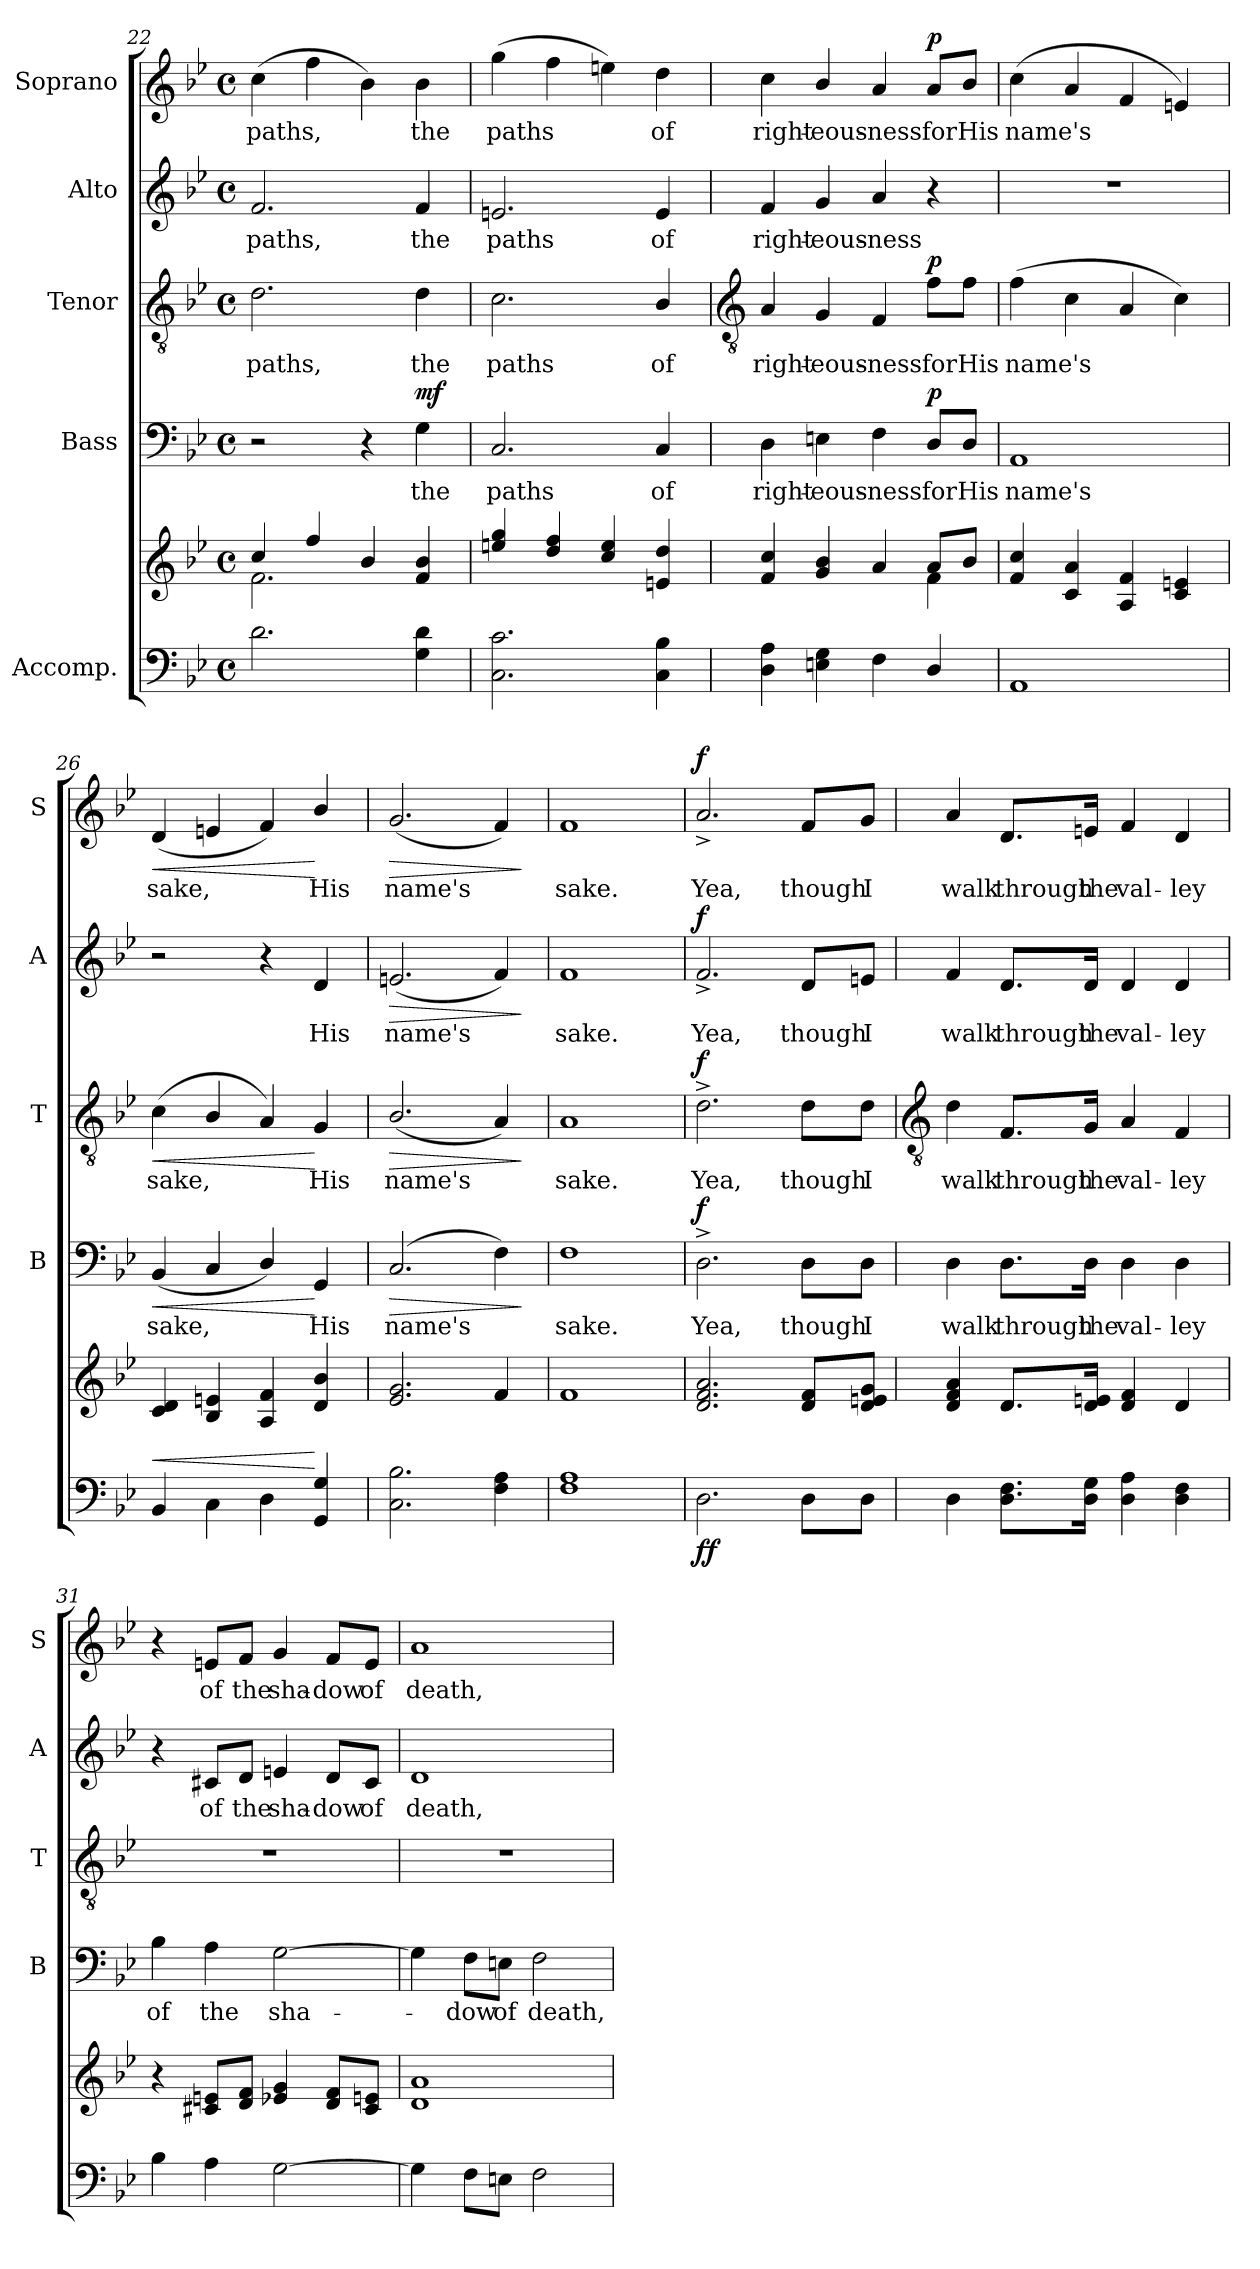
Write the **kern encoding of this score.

**kern	**kern	**dynam	**kern	**text	**dynam	**kern	**text	**dynam	**kern	**text	**dynam	**kern	**text	**dynam
*part5	*part5	*part5	*part4	*part4	*part4	*part3	*part3	*part3	*part2	*part2	*part2	*part1	*part1	*part1
*staff6	*staff5	*staff5/6	*staff4	*staff4	*staff4	*staff3	*staff3	*staff3	*staff2	*staff2	*staff2	*staff1	*staff1	*staff1
*I"Accomp.	*	*	*I"Bass	*	*	*I"Tenor	*	*	*I"Alto	*	*	*I"Soprano	*	*
*	*	*	*I'B	*	*	*I'T	*	*	*I'A	*	*	*I'S	*	*
*clefF4	*clefG2	*	*clefF4	*	*	*clefGv2	*	*	*clefG2	*	*	*clefG2	*	*
*k[b-e-]	*k[b-e-]	*	*k[b-e-]	*	*	*k[b-e-]	*	*	*k[b-e-]	*	*	*k[b-e-]	*	*
*B-:	*B-:	*	*B-:	*	*	*B-:	*	*	*B-:	*	*	*B-:	*	*
*M4/4	*M4/4	*	*M4/4	*	*	*M4/4	*	*	*M4/4	*	*	*M4/4	*	*
*met(c)	*met(c)	*	*met(c)	*	*	*met(c)	*	*	*met(c)	*	*	*met(c)	*	*
=22	=22	=22	=22	=22	=22	=22	=22	=22	=22	=22	=22	=22	=22	=22
*	*^	*	*	*	*	*	*	*	*	*	*	*	*	*
!	!	!	!	!	!	!	!	!LO:LY:b	!	!	!LO:LY:b	!	!	!LO:LY:b	!
2.d	4cc/	2.f\	.	2r	.	.	2.d	paths,	.	2.f	paths,	.	(>4cc	paths,	.
.	4ff/	.	.	.	.	.	.	.	.	.	.	.	4ff	.	.
.	4b-/	.	.	4r	.	.	.	.	.	.	.	.	4b-)	.	.
!	!	!	!	!	!LO:LY:b	!LO:DY:b	!	!LO:LY:b	!	!	!LO:LY:b	!	!	!LO:LY:b	!
4G 4d	4f/ 4b-/	4ryy	.	4G	the	mf	4d	the	.	4f	the	.	4b-	the	.
=23	=23	=23	=23	=23	=23	=23	=23	=23	=23	=23	=23	=23	=23	=23	=23
!	!	!	!	!	!LO:LY:b	!	!	!LO:LY:b	!	!	!LO:LY:b	!	!	!LO:LY:b	!
2.C\ 2.c\	4een 4gg	1ryy	.	2.C	paths	.	2.c	paths	.	2.en	paths	.	(>4gg	paths	.
.	4dd 4ff	.	.	.	.	.	.	.	.	.	.	.	4ff	.	.
.	4cc 4ee	.	.	.	.	.	.	.	.	.	.	.	4een)	.	.
!	!	!	!	!	!LO:LY:b	!	!	!LO:LY:b	!	!	!LO:LY:b	!	!	!LO:LY:b	!
4C\ 4B-\	4en 4dd	.	.	4C	of	.	4B-/	of	.	4e	of	.	4dd	of	.
!!LO:LB:g=z
=24	=24	=24	=24	=24	=24	=24	=24	=24	=24	=24	=24	=24	=24	=24	=24
*	*	*	*	*	*	*	*clefGv2	*	*	*	*	*	*	*	*
!	!	!	!	!	!LO:LY:b	!	!	!LO:LY:b	!	!	!LO:LY:b	!	!	!LO:LY:b	!
4D 4A	4f 4cc	2.ryy	.	4D	right-	.	4A	right-	.	4f	right-	.	4cc	right-	.
!	!	!	!	!	!LO:LY:b	!	!	!LO:LY:b	!	!	!LO:LY:b	!	!	!LO:LY:b	!
4En 4G	4g/ 4b-/	.	.	4En	-eous-	.	4G	-eous-	.	4g	-eous-	.	4b-/	-eous-	.
!	!	!	!	!	!LO:LY:b	!	!	!LO:LY:b	!	!	!LO:LY:b	!	!	!LO:LY:b	!
4F	4a	.	.	4F	-ness	.	4F	-ness	.	4a	-ness	.	4a	-ness	.
!	!	!	!	!	!LO:LY:b	!LO:DY:b	!	!LO:LY:b	!LO:DY:b	!	!	!	!	!LO:LY:b	!LO:DY:b
4D/	8aL	4f\	.	8D/L	for	p	8f\L	for	p	4r	.	.	8a/L	for	p
!	!	!	!	!	!LO:LY:b	!	!	!LO:LY:b	!	!	!	!	!	!LO:LY:b	!
.	8b-J	.	.	8D/J	His	.	8f\J	His	.	.	.	.	8b-/J	His	.
=25	=25	=25	=25	=25	=25	=25	=25	=25	=25	=25	=25	=25	=25	=25	=25
!	!	!	!	!	!LO:LY:b	!	!	!LO:LY:b	!	!	!	!	!	!LO:LY:b	!
1AA	4f/ 4cc/	1ryy	.	1AA	name's	.	(>4f	name's	.	1r	.	.	(<4cc	name's	.
.	4c 4a	.	.	.	.	.	4c	.	.	.	.	.	4a	.	.
.	4A 4f	.	.	.	.	.	4A	.	.	.	.	.	4f	.	.
.	4c 4en	.	.	.	.	.	4c)	.	.	.	.	.	4en)	.	.
=26	=26	=26	=26	=26	=26	=26	=26	=26	=26	=26	=26	=26	=26	=26	=26
!	!	!	!LO:HP:b	!	!LO:LY:b	!LO:HP:b	!	!LO:LY:b	!LO:HP:b	!	!	!	!	!LO:LY:b	!LO:HP:b
4BB-	4c 4d	1ryy	<	(<4BB-	sake,	<	(<4c	sake,	<	2r	.	.	(<4d	sake,	<
4C\	4B- 4en	.	.	4C	.	.	4B-/	.	.	.	.	.	4en	.	.
4D	4A 4f	.	.	4D/)	.	.	4A)	.	.	4r	.	.	4f)	.	.
!	!	!	!	!	!LO:LY:b	!	!	!LO:LY:b	!	!	!LO:LY:b	!	!	!LO:LY:b	!
4GG 4G	4d/ 4b-/	.	[	4GG	His	[	4G	His	[	4d	His	.	4b-/	His	[
=27	=27	=27	=27	=27	=27	=27	=27	=27	=27	=27	=27	=27	=27	=27	=27
!	!	!	!LO:HP:b	!	!LO:LY:b	!LO:HP:b	!	!LO:LY:b	!LO:HP:b	!	!LO:LY:b	!LO:HP:b	!	!LO:LY:b	!LO:HP:b
2.C\ 2.B-\	2.e- 2.g	1ryy	>	(<2.C	name's	>	(<2.B-/	name's	>	(<2.en	name's	>	(<2.g	name's	>
4F 4A	4f	.	.	4F)	.	.	4A)	.	.	4f)	.	.	4f)	.	.
*	*v	*v	*	*	*	*	*	*	*	*	*	*	*	*	*
.	.	]	.	.	]	.	.	]	.	.	]	.	.	]
=28	=28	=28	=28	=28	=28	=28	=28	=28	=28	=28	=28	=28	=28	=28
*	*^	*	*	*	*	*	*	*	*	*	*	*	*	*
!	!	!	!	!	!LO:LY:b	!	!	!LO:LY:b	!	!	!LO:LY:b	!	!	!LO:LY:b	!
1F 1A	1f	1ryy	.	1F	sake.	.	1A	sake.	.	1f	sake.	.	1f	sake.	.
=29	=29	=29	=29	=29	=29	=29	=29	=29	=29	=29	=29	=29	=29	=29	=29
!	!	!	!LO:DY:b=2	!	!LO:LY:b	!	!	!LO:LY:b	!	!	!LO:LY:b	!	!	!LO:LY:b	!
!	!	!	!LO:DY:n=1:b	!	!	!LO:DY:b	!	!	!LO:DY:b	!	!	!LO:DY:b	!	!	!LO:DY:b
2.D	2.d 2.f 2.a	1ryy	f f	2.D^	Yea,	f	2.d^	Yea,	f	2.f^	Yea,	f	2.a^	Yea,	f
!	!	!	!	!	!LO:LY:b	!	!	!LO:LY:b	!	!	!LO:LY:b	!	!	!LO:LY:b	!
8DL	8d 8fL	.	.	8D\L	though	.	8d\L	though	.	8d/L	though	.	8f/L	though	.
!	!	!	!	!	!LO:LY:b	!	!	!LO:LY:b	!	!	!LO:LY:b	!	!	!LO:LY:b	!
8DJ	8d 8en 8gJ	.	.	8D\J	I	.	8d\J	I	.	8en/J	I	.	8g/J	I	.
*	*v	*v	*	*	*	*	*	*	*	*	*	*	*	*	*
!!LO:LB:g=z
=30	=30	=30	=30	=30	=30	=30	=30	=30	=30	=30	=30	=30	=30	=30
*	*	*	*	*	*	*clefGv2	*	*	*	*	*	*	*	*
!	!	!	!	!LO:LY:b	!	!	!LO:LY:b	!	!	!LO:LY:b	!	!	!LO:LY:b	!
4D	4d 4f 4a	.	4D	walk	.	4d	walk	.	4f	walk	.	4a	walk	.
!	!	!	!	!LO:LY:b	!	!	!LO:LY:b	!	!	!LO:LY:b	!	!	!LO:LY:b	!
8.D 8.FL	8.dL	.	8.D\L	through	.	8.F/L	through	.	8.d/L	through	.	8.d/L	through	.
!	!	!	!	!LO:LY:b	!	!	!LO:LY:b	!	!	!LO:LY:b	!	!	!LO:LY:b	!
16D 16GJ	16d 16enJ	.	16D\Jk	the	.	16G/Jk	the	.	16d/Jk	the	.	16en/Jk	the	.
!	!	!	!	!LO:LY:b	!	!	!LO:LY:b	!	!	!LO:LY:b	!	!	!LO:LY:b	!
4D 4A	4d 4f	.	4D	val-	.	4A	val-	.	4d	val-	.	4f	val-	.
!	!	!	!	!LO:LY:b	!	!	!LO:LY:b	!	!	!LO:LY:b	!	!	!LO:LY:b	!
4D 4F	4d	.	4D	-ley	.	4F	-ley	.	4d	-ley	.	4d	-ley	.
=31	=31	=31	=31	=31	=31	=31	=31	=31	=31	=31	=31	=31	=31	=31
!	!	!	!	!LO:LY:b	!	!	!	!	!	!	!	!	!	!
4B-	4r	.	4B-	of	.	1r	.	.	4r	.	.	4r	.	.
!	!	!	!	!LO:LY:b	!	!	!	!	!	!LO:LY:b	!	!	!LO:LY:b	!
4A	8c#X 8enL	.	4A	the	.	.	.	.	8c#X/L	of	.	8en/L	of	.
!	!	!	!	!	!	!	!	!	!	!LO:LY:b	!	!	!LO:LY:b	!
.	8d 8fJ	.	.	.	.	.	.	.	8d/J	the	.	8f/J	the	.
!	!	!	!	!LO:LY:b	!	!	!	!	!	!LO:LY:b	!	!	!LO:LY:b	!
[2G	4e-X 4g	.	[2G	sha-	.	.	.	.	4en	sha-	.	4g	sha-	.
!	!	!	!	!	!	!	!	!	!	!LO:LY:b	!	!	!LO:LY:b	!
.	8d 8fL	.	.	.	.	.	.	.	8d/L	-dow	.	8f/L	-dow	.
!	!	!	!	!	!	!	!	!	!	!LO:LY:b	!	!	!LO:LY:b	!
.	8c# 8enJ	.	.	.	.	.	.	.	8c#/J	of	.	8e/J	of	.
=32	=32	=32	=32	=32	=32	=32	=32	=32	=32	=32	=32	=32	=32	=32
!	!	!	!	!	!	!	!	!	!	!LO:LY:b	!	!	!LO:LY:b	!
4G]	1d 1a	.	4G]	.	.	1r	.	.	1d	death,	.	1a	death,	.
!	!	!	!	!LO:LY:b	!	!	!	!	!	!	!	!	!	!
8FL	.	.	8F\L	dow	.	.	.	.	.	.	.	.	.	.
!	!	!	!	!LO:LY:b	!	!	!	!	!	!	!	!	!	!
8EnJ	.	.	8En\J	of	.	.	.	.	.	.	.	.	.	.
!	!	!	!	!LO:LY:b	!	!	!	!	!	!	!	!	!	!
2F	.	.	2F	death,	.	.	.	.	.	.	.	.	.	.
=	=	=	=	=	=	=	=	=	=	=	=	=	=	=
*-	*-	*-	*-	*-	*-	*-	*-	*-	*-	*-	*-	*-	*-	*-
